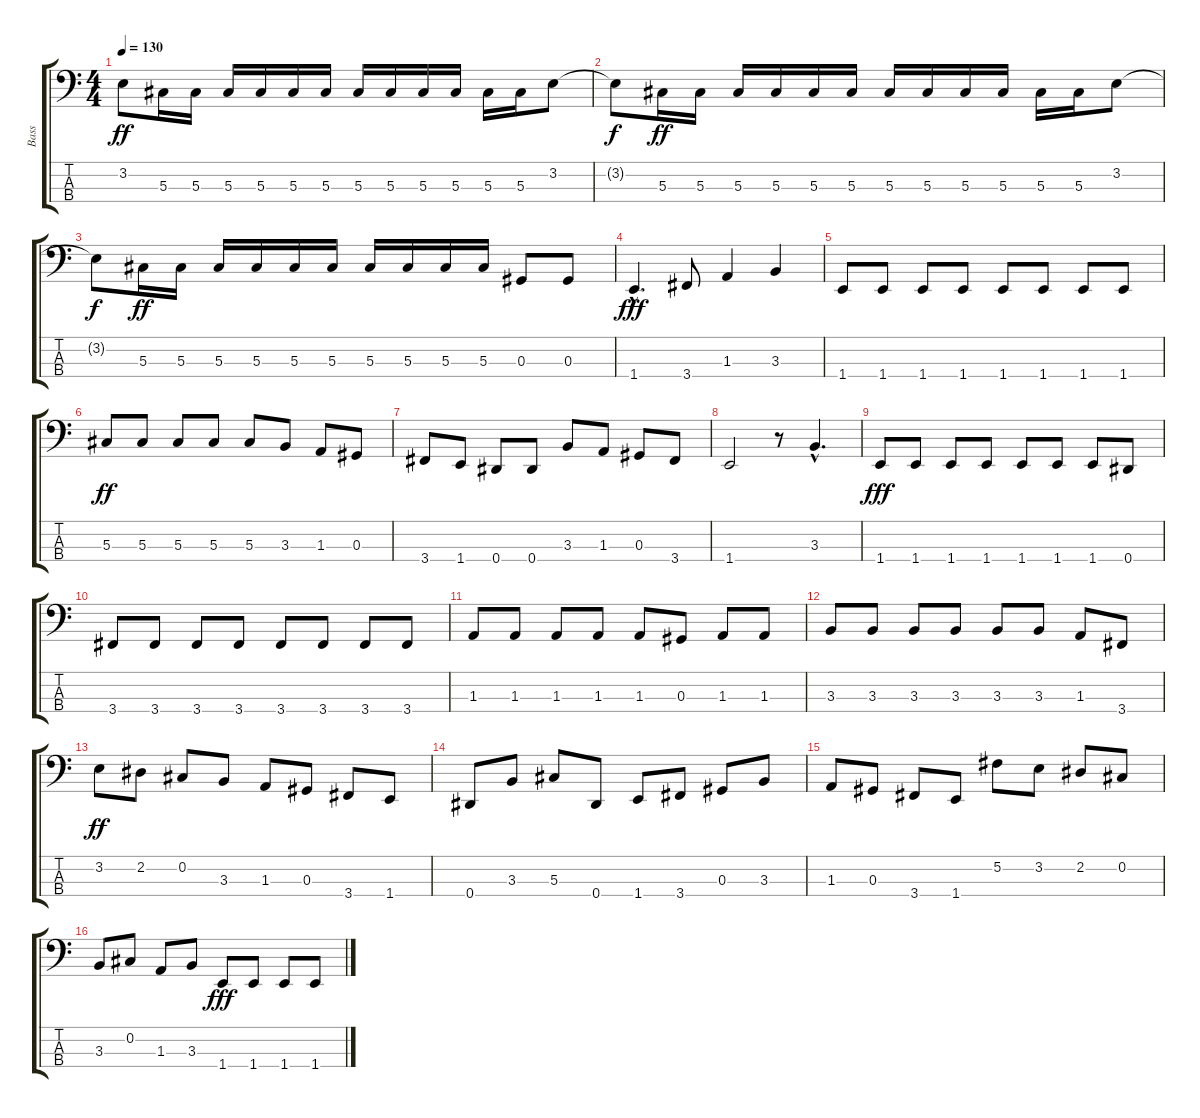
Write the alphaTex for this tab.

\track ("Bass" "Bass") {instrument electricbassfinger}
\staff {score tabs}
\tuning (Gb2 Db2 Ab1 Eb1) {hide}
\ts (4 4)
\tempo 130
\clef f4
\ks c
3.2.8{dy ff} 5.3.16 5.3.16 5.3.16 5.3.16 5.3.16 5.3.16 5.3.16 5.3.16 5.3.16 5.3.16 5.3.16 5.3.16 3.2.8 |
3.2{t}.8{dy f} 5.3.16{dy ff} 5.3.16 5.3.16 5.3.16 5.3.16 5.3.16 5.3.16 5.3.16 5.3.16 5.3.16 5.3.16 5.3.16 3.2.8 |
3.2{t}.8{dy f} 5.3.16{dy ff} 5.3.16 5.3.16 5.3.16 5.3.16 5.3.16 5.3.16 5.3.16 5.3.16 5.3.16 0.3.8 0.3.8 |
1.4{hac}.4{d dy fff} 3.4.8 1.3.4 3.3.4 |
1.4.8 1.4.8 1.4.8 1.4.8 1.4.8 1.4.8 1.4.8 1.4.8 |
5.3.8{dy ff} 5.3.8 5.3.8 5.3.8 5.3.8 3.3.8 1.3.8 0.3.8 |
3.4.8 1.4.8 0.4.8 0.4.8 3.3.8 1.3.8 0.3.8 3.4.8 |
1.4.2 r.8 3.3{hac}.4{d} |
1.4.8{dy fff} 1.4.8 1.4.8 1.4.8 1.4.8 1.4.8 1.4.8 0.4.8 |
3.4.8 3.4.8 3.4.8 3.4.8 3.4.8 3.4.8 3.4.8 3.4.8 |
1.3.8 1.3.8 1.3.8 1.3.8 1.3.8 0.3.8 1.3.8 1.3.8 |
3.3.8 3.3.8 3.3.8 3.3.8 3.3.8 3.3.8 1.3.8 3.4.8 |
3.2.8{dy ff} 2.2.8 0.2.8 3.3.8 1.3.8 0.3.8 3.4.8 1.4.8 |
0.4.8 3.3.8 5.3.8 0.4.8 1.4.8 3.4.8 0.3.8 3.3.8 |
1.3.8 0.3.8 3.4.8 1.4.8 5.2.8 3.2.8 2.2.8 0.2.8 |
3.3.8 0.2.8 1.3.8 3.3.8 1.4.8{dy fff} 1.4.8 1.4.8 1.4.8
